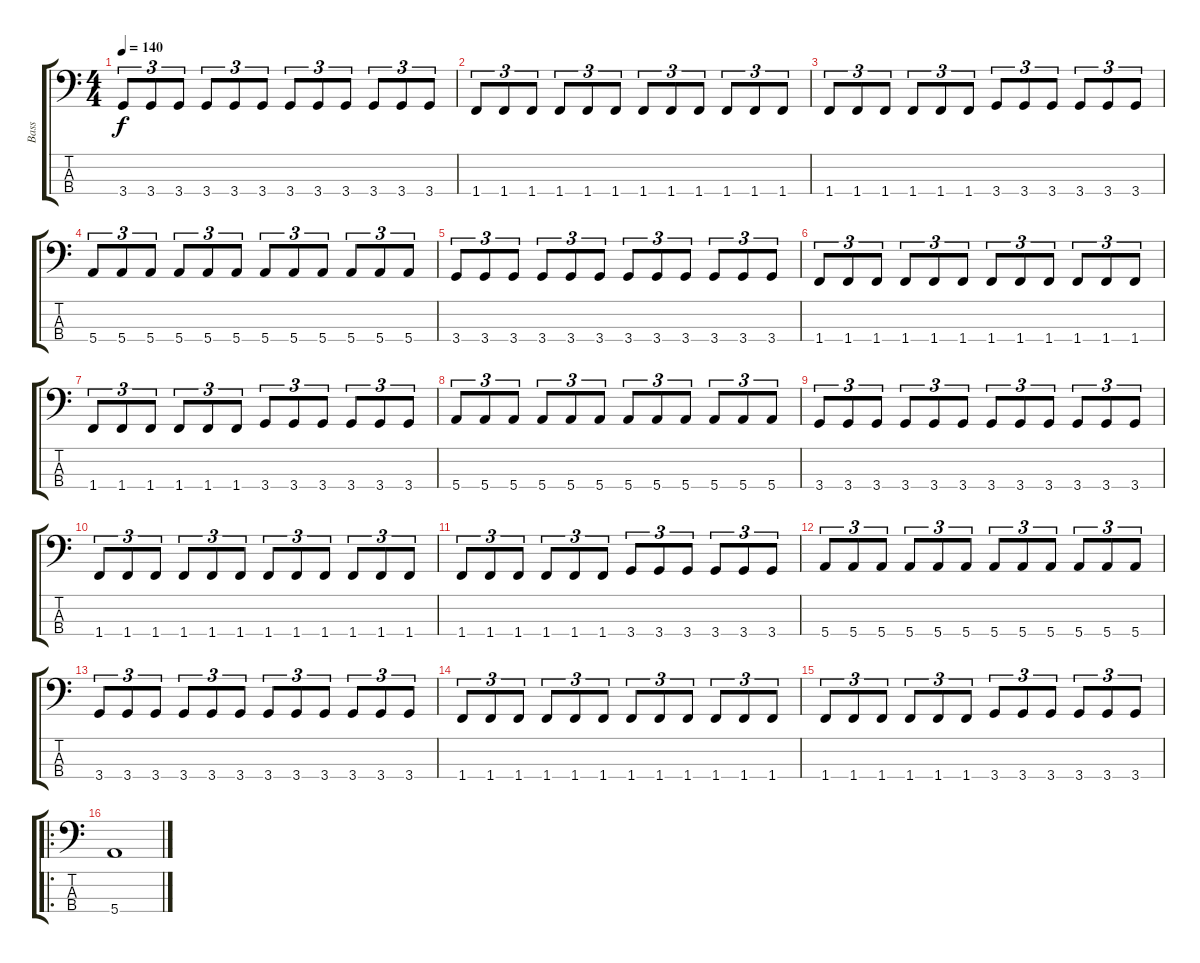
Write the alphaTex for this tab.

\track ("Bass" "Bass") {instrument electricbasspick}
\staff {score tabs}
\tuning (G2 D2 A1 E1) {hide}
\ts (4 4)
\tempo 140
\clef f4
\ks c
3.4.8{tu (3 2) dy f} 3.4.8{tu (3 2)} 3.4.8{tu (3 2)} 3.4.8{tu (3 2)} 3.4.8{tu (3 2)} 3.4.8{tu (3 2)} 3.4.8{tu (3 2)} 3.4.8{tu (3 2)} 3.4.8{tu (3 2)} 3.4.8{tu (3 2)} 3.4.8{tu (3 2)} 3.4.8{tu (3 2)} |
1.4.8{tu (3 2)} 1.4.8{tu (3 2)} 1.4.8{tu (3 2)} 1.4.8{tu (3 2)} 1.4.8{tu (3 2)} 1.4.8{tu (3 2)} 1.4.8{tu (3 2)} 1.4.8{tu (3 2)} 1.4.8{tu (3 2)} 1.4.8{tu (3 2)} 1.4.8{tu (3 2)} 1.4.8{tu (3 2)} |
1.4.8{tu (3 2)} 1.4.8{tu (3 2)} 1.4.8{tu (3 2)} 1.4.8{tu (3 2)} 1.4.8{tu (3 2)} 1.4.8{tu (3 2)} 3.4.8{tu (3 2)} 3.4.8{tu (3 2)} 3.4.8{tu (3 2)} 3.4.8{tu (3 2)} 3.4.8{tu (3 2)} 3.4.8{tu (3 2)} |
5.4.8{tu (3 2)} 5.4.8{tu (3 2)} 5.4.8{tu (3 2)} 5.4.8{tu (3 2)} 5.4.8{tu (3 2)} 5.4.8{tu (3 2)} 5.4.8{tu (3 2)} 5.4.8{tu (3 2)} 5.4.8{tu (3 2)} 5.4.8{tu (3 2)} 5.4.8{tu (3 2)} 5.4.8{tu (3 2)} |
3.4.8{tu (3 2)} 3.4.8{tu (3 2)} 3.4.8{tu (3 2)} 3.4.8{tu (3 2)} 3.4.8{tu (3 2)} 3.4.8{tu (3 2)} 3.4.8{tu (3 2)} 3.4.8{tu (3 2)} 3.4.8{tu (3 2)} 3.4.8{tu (3 2)} 3.4.8{tu (3 2)} 3.4.8{tu (3 2)} |
1.4.8{tu (3 2)} 1.4.8{tu (3 2)} 1.4.8{tu (3 2)} 1.4.8{tu (3 2)} 1.4.8{tu (3 2)} 1.4.8{tu (3 2)} 1.4.8{tu (3 2)} 1.4.8{tu (3 2)} 1.4.8{tu (3 2)} 1.4.8{tu (3 2)} 1.4.8{tu (3 2)} 1.4.8{tu (3 2)} |
1.4.8{tu (3 2)} 1.4.8{tu (3 2)} 1.4.8{tu (3 2)} 1.4.8{tu (3 2)} 1.4.8{tu (3 2)} 1.4.8{tu (3 2)} 3.4.8{tu (3 2)} 3.4.8{tu (3 2)} 3.4.8{tu (3 2)} 3.4.8{tu (3 2)} 3.4.8{tu (3 2)} 3.4.8{tu (3 2)} |
5.4.8{tu (3 2)} 5.4.8{tu (3 2)} 5.4.8{tu (3 2)} 5.4.8{tu (3 2)} 5.4.8{tu (3 2)} 5.4.8{tu (3 2)} 5.4.8{tu (3 2)} 5.4.8{tu (3 2)} 5.4.8{tu (3 2)} 5.4.8{tu (3 2)} 5.4.8{tu (3 2)} 5.4.8{tu (3 2)} |
3.4.8{tu (3 2)} 3.4.8{tu (3 2)} 3.4.8{tu (3 2)} 3.4.8{tu (3 2)} 3.4.8{tu (3 2)} 3.4.8{tu (3 2)} 3.4.8{tu (3 2)} 3.4.8{tu (3 2)} 3.4.8{tu (3 2)} 3.4.8{tu (3 2)} 3.4.8{tu (3 2)} 3.4.8{tu (3 2)} |
1.4.8{tu (3 2)} 1.4.8{tu (3 2)} 1.4.8{tu (3 2)} 1.4.8{tu (3 2)} 1.4.8{tu (3 2)} 1.4.8{tu (3 2)} 1.4.8{tu (3 2)} 1.4.8{tu (3 2)} 1.4.8{tu (3 2)} 1.4.8{tu (3 2)} 1.4.8{tu (3 2)} 1.4.8{tu (3 2)} |
1.4.8{tu (3 2)} 1.4.8{tu (3 2)} 1.4.8{tu (3 2)} 1.4.8{tu (3 2)} 1.4.8{tu (3 2)} 1.4.8{tu (3 2)} 3.4.8{tu (3 2)} 3.4.8{tu (3 2)} 3.4.8{tu (3 2)} 3.4.8{tu (3 2)} 3.4.8{tu (3 2)} 3.4.8{tu (3 2)} |
5.4.8{tu (3 2)} 5.4.8{tu (3 2)} 5.4.8{tu (3 2)} 5.4.8{tu (3 2)} 5.4.8{tu (3 2)} 5.4.8{tu (3 2)} 5.4.8{tu (3 2)} 5.4.8{tu (3 2)} 5.4.8{tu (3 2)} 5.4.8{tu (3 2)} 5.4.8{tu (3 2)} 5.4.8{tu (3 2)} |
3.4.8{tu (3 2)} 3.4.8{tu (3 2)} 3.4.8{tu (3 2)} 3.4.8{tu (3 2)} 3.4.8{tu (3 2)} 3.4.8{tu (3 2)} 3.4.8{tu (3 2)} 3.4.8{tu (3 2)} 3.4.8{tu (3 2)} 3.4.8{tu (3 2)} 3.4.8{tu (3 2)} 3.4.8{tu (3 2)} |
1.4.8{tu (3 2)} 1.4.8{tu (3 2)} 1.4.8{tu (3 2)} 1.4.8{tu (3 2)} 1.4.8{tu (3 2)} 1.4.8{tu (3 2)} 1.4.8{tu (3 2)} 1.4.8{tu (3 2)} 1.4.8{tu (3 2)} 1.4.8{tu (3 2)} 1.4.8{tu (3 2)} 1.4.8{tu (3 2)} |
1.4.8{tu (3 2)} 1.4.8{tu (3 2)} 1.4.8{tu (3 2)} 1.4.8{tu (3 2)} 1.4.8{tu (3 2)} 1.4.8{tu (3 2)} 3.4.8{tu (3 2)} 3.4.8{tu (3 2)} 3.4.8{tu (3 2)} 3.4.8{tu (3 2)} 3.4.8{tu (3 2)} 3.4.8{tu (3 2)} |
\ro
5.4.1
